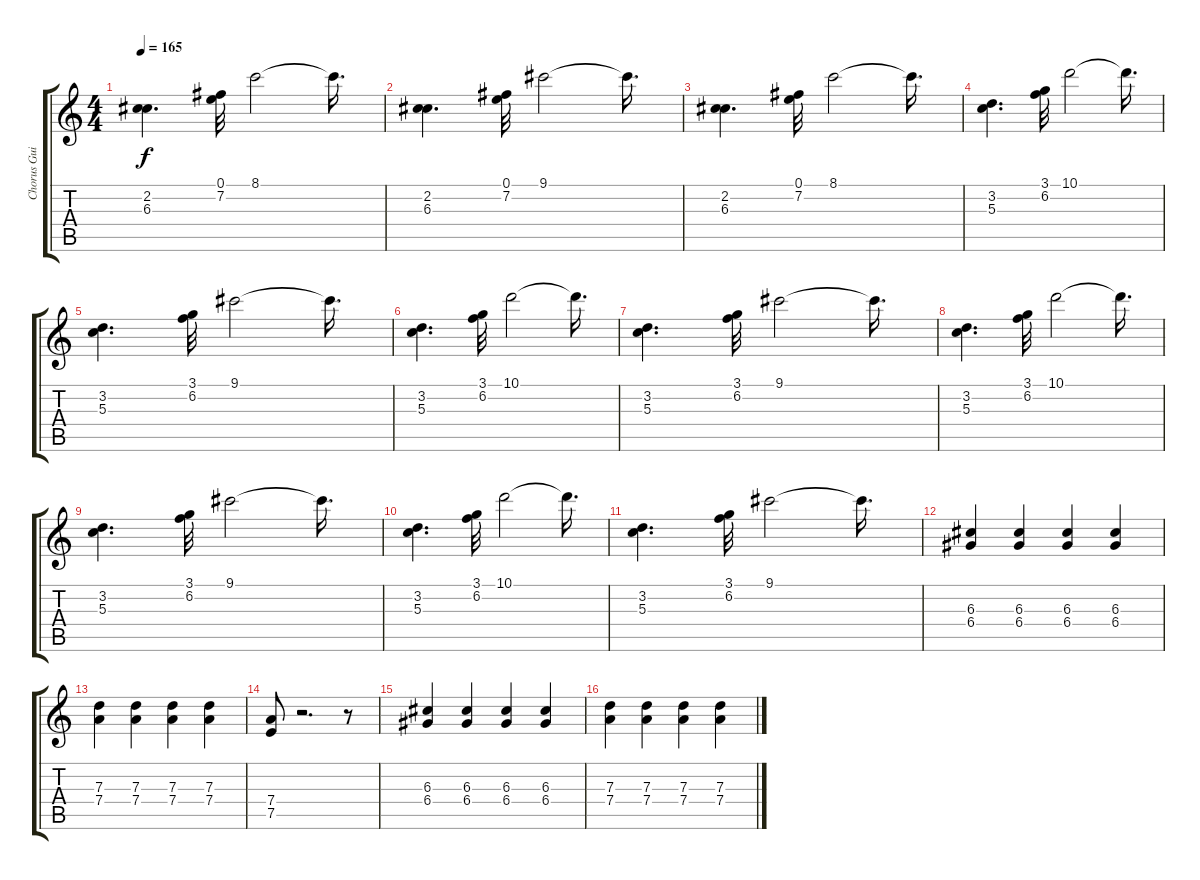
\track ("Chorus Guitar" "Chorus Gui") {instrument electricguitarmuted}
\staff {score tabs}
\tuning (E4 B3 G3 D3 A2 E2) {hide}
\ts (4 4)
\tempo 165
\clef g2
\ks c
(2.2 6.3).4{d dy f} (0.1 7.2).32 8.1.2 8.1{t}.16{d} |
(2.2 6.3).4{d} (0.1 7.2).32 9.1.2 9.1{t}.16{d} |
(2.2 6.3).4{d} (0.1 7.2).32 8.1.2 8.1{t}.16{d} |
(3.2 5.3).4{d} (3.1 6.2).32 10.1.2 10.1{t}.16{d} |
(3.2 5.3).4{d} (3.1 6.2).32 9.1.2 9.1{t}.16{d} |
(3.2 5.3).4{d} (3.1 6.2).32 10.1.2 10.1{t}.16{d} |
(3.2 5.3).4{d} (3.1 6.2).32 9.1.2 9.1{t}.16{d} |
(3.2 5.3).4{d} (3.1 6.2).32 10.1.2 10.1{t}.16{d} |
(3.2 5.3).4{d} (3.1 6.2).32 9.1.2 9.1{t}.16{d} |
(3.2 5.3).4{d} (3.1 6.2).32 10.1.2 10.1{t}.16{d} |
(3.2 5.3).4{d} (3.1 6.2).32 9.1.2 9.1{t}.16{d} |
(6.3 6.4).4 (6.3 6.4).4 (6.3 6.4).4 (6.3 6.4).4 |
(7.3 7.4).4 (7.3 7.4).4 (7.3 7.4).4 (7.3 7.4).4 |
(7.4 7.5).8 r.2{d} r.8 |
(6.3 6.4).4 (6.3 6.4).4 (6.3 6.4).4 (6.3 6.4).4 |
(7.3 7.4).4 (7.3 7.4).4 (7.3 7.4).4 (7.3 7.4).4
